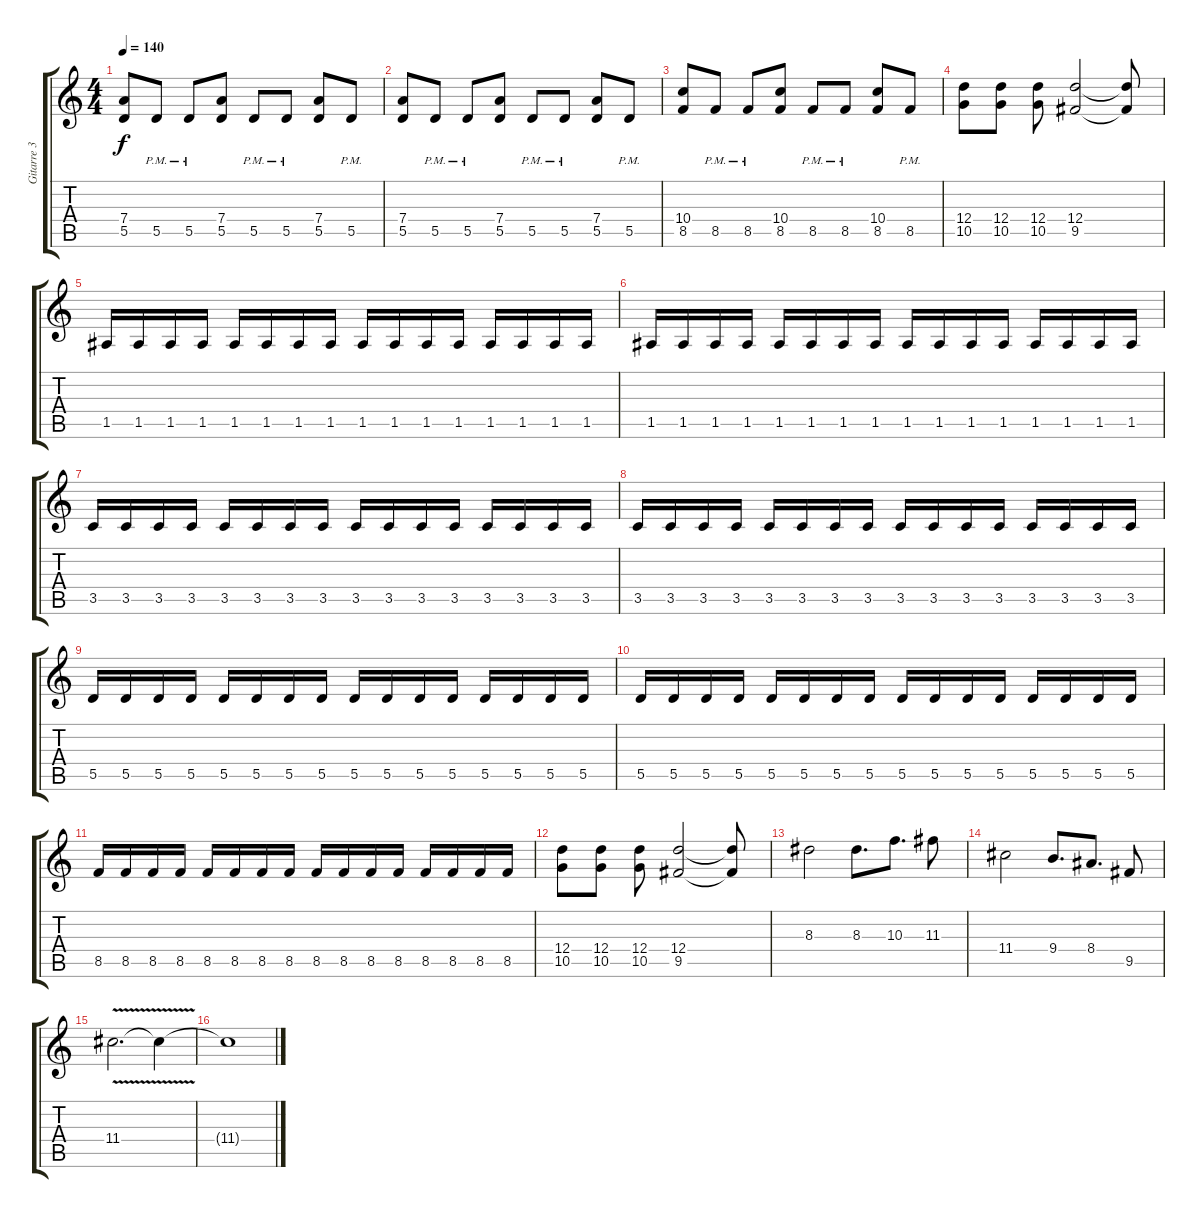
\track ("Gitarre 3" "Gitarre 3") {instrument overdrivenguitar}
\staff {score tabs}
\tuning (E4 B3 G3 D3 A2 E2) {hide}
\ts (4 4)
\tempo 140
\clef g2
\ks c
(7.4 5.5).8{dy f} 5.5{pm}.8 5.5{pm}.8 (7.4 5.5).8 5.5{pm}.8 5.5{pm}.8 (7.4 5.5).8 5.5{pm}.8 |
(7.4 5.5).8 5.5{pm}.8 5.5{pm}.8 (7.4 5.5).8 5.5{pm}.8 5.5{pm}.8 (7.4 5.5).8 5.5{pm}.8 |
(10.4 8.5).8 8.5{pm}.8 8.5{pm}.8 (10.4 8.5).8 8.5{pm}.8 8.5{pm}.8 (10.4 8.5).8 8.5{pm}.8 |
(12.4 10.5).8 (12.4 10.5).8 (12.4 10.5).8 (12.4 9.5).2 (12.4{t} 9.5{t}).8 |
1.5.16 1.5.16 1.5.16 1.5.16 1.5.16 1.5.16 1.5.16 1.5.16 1.5.16 1.5.16 1.5.16 1.5.16 1.5.16 1.5.16 1.5.16 1.5.16 |
1.5.16 1.5.16 1.5.16 1.5.16 1.5.16 1.5.16 1.5.16 1.5.16 1.5.16 1.5.16 1.5.16 1.5.16 1.5.16 1.5.16 1.5.16 1.5.16 |
3.5.16 3.5.16 3.5.16 3.5.16 3.5.16 3.5.16 3.5.16 3.5.16 3.5.16 3.5.16 3.5.16 3.5.16 3.5.16 3.5.16 3.5.16 3.5.16 |
3.5.16 3.5.16 3.5.16 3.5.16 3.5.16 3.5.16 3.5.16 3.5.16 3.5.16 3.5.16 3.5.16 3.5.16 3.5.16 3.5.16 3.5.16 3.5.16 |
5.5.16 5.5.16 5.5.16 5.5.16 5.5.16 5.5.16 5.5.16 5.5.16 5.5.16 5.5.16 5.5.16 5.5.16 5.5.16 5.5.16 5.5.16 5.5.16 |
5.5.16 5.5.16 5.5.16 5.5.16 5.5.16 5.5.16 5.5.16 5.5.16 5.5.16 5.5.16 5.5.16 5.5.16 5.5.16 5.5.16 5.5.16 5.5.16 |
8.5.16 8.5.16 8.5.16 8.5.16 8.5.16 8.5.16 8.5.16 8.5.16 8.5.16 8.5.16 8.5.16 8.5.16 8.5.16 8.5.16 8.5.16 8.5.16 |
(12.4 10.5).8 (12.4 10.5).8 (12.4 10.5).8 (12.4 9.5).2 (12.4{t} 9.5{t}).8 |
8.3.2{volume 16} 8.3.8{d} 10.3.8{d} 11.3.8 |
11.4.2 9.4.8{d} 8.4.8{d} 9.5.8 |
11.4{v}.2{d} 11.4{t}.4 |
11.4{t}.1
